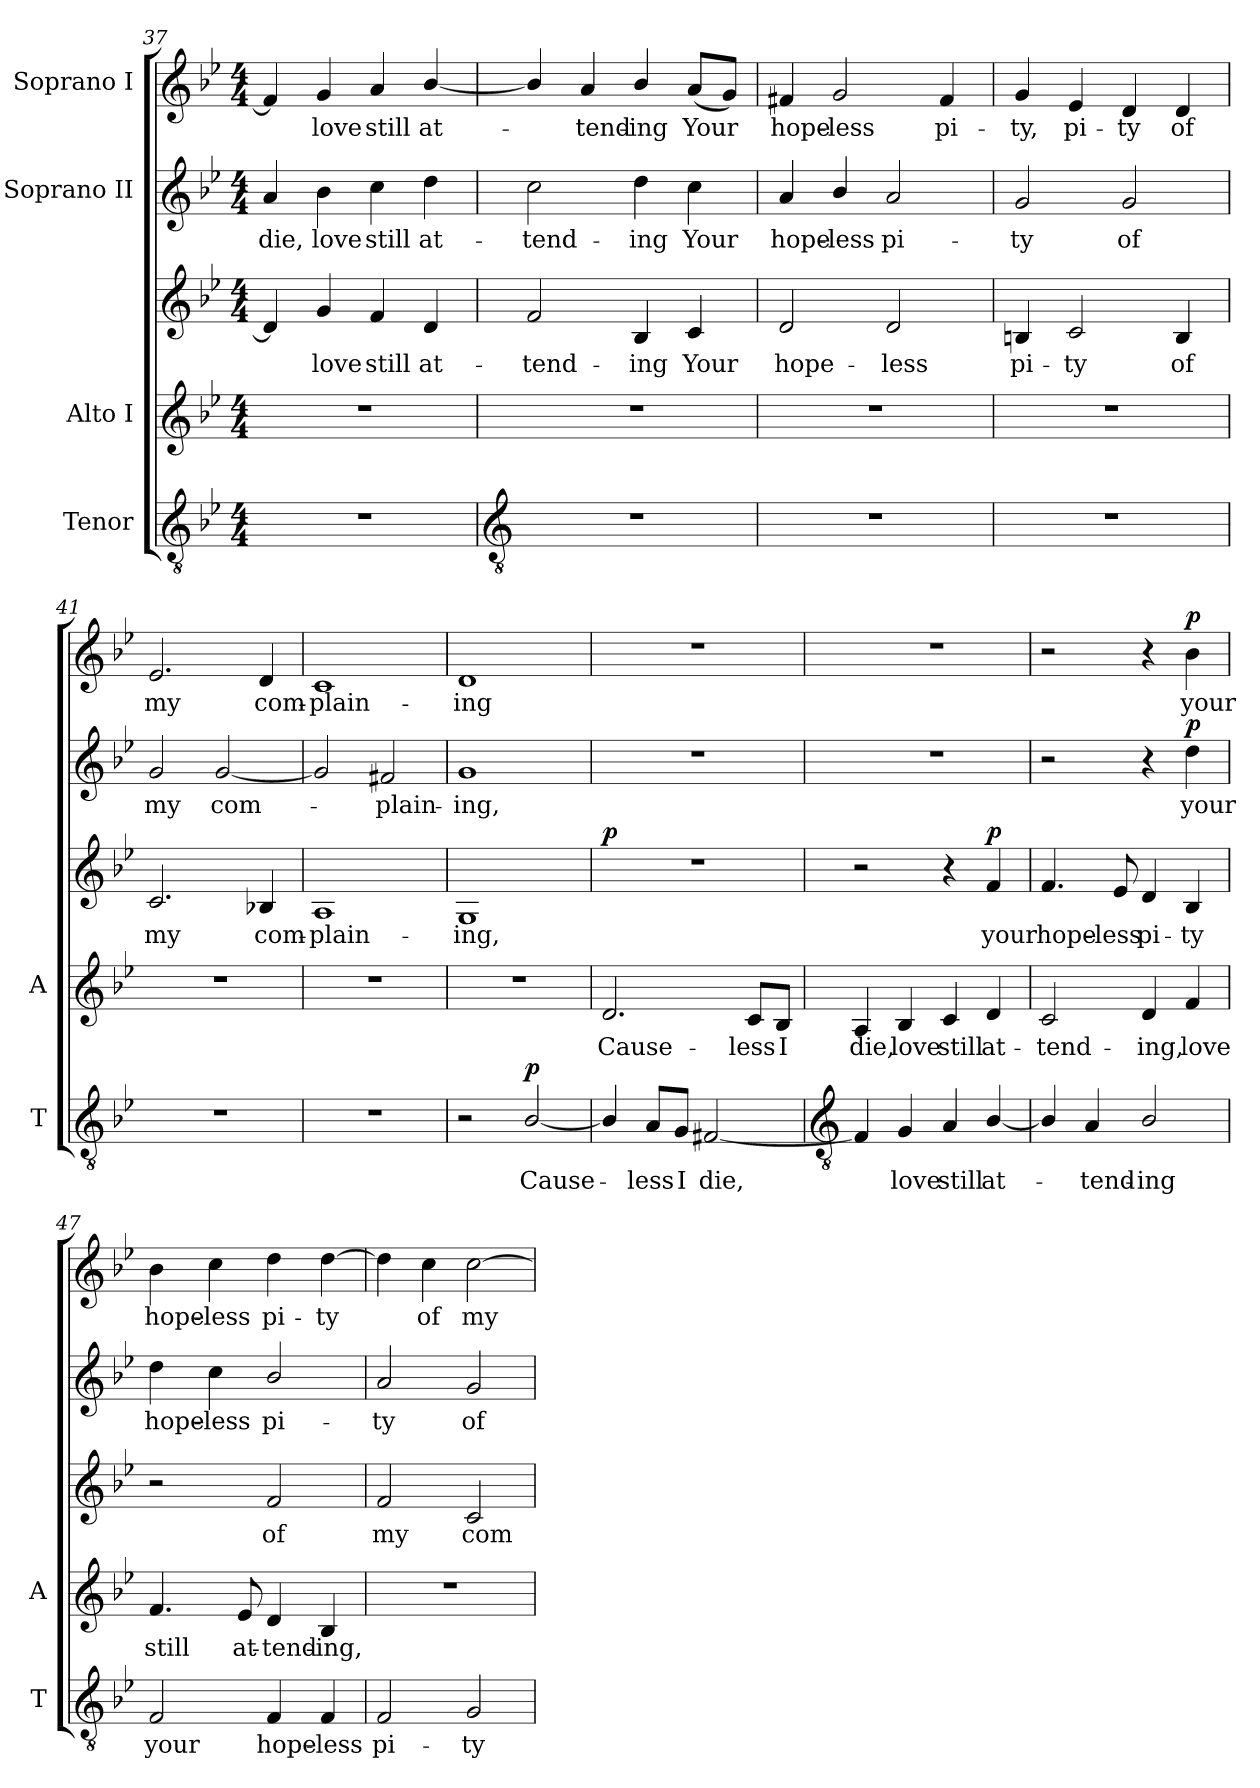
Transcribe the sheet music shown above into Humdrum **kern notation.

**kern	**text	**dynam	**kern	**text	**kern	**text	**dynam	**kern	**text	**dynam	**kern	**text	**dynam
*part4	*part4	*part4	*part3	*part3	*part3	*part3	*part3	*part2	*part2	*part2	*part1	*part1	*part1
*staff5	*staff5	*staff5	*staff4	*staff4	*staff3	*staff3	*staff3/4	*staff2	*staff2	*staff2	*staff1	*staff1	*staff1
*I"Tenor	*	*	*I"Alto I	*	*	*	*	*I"Soprano II	*	*	*I"Soprano I	*	*
*I'T	*	*	*I'A	*	*	*	*	*	*	*	*	*	*
*clefGv2	*	*	*clefG2	*	*clefG2	*	*	*clefG2	*	*	*clefG2	*	*
*k[b-e-]	*	*	*k[b-e-]	*	*k[b-e-]	*	*	*k[b-e-]	*	*	*k[b-e-]	*	*
*B-:	*	*	*B-:	*	*B-:	*	*	*B-:	*	*	*B-:	*	*
*M4/4	*	*	*M4/4	*	*M4/4	*	*	*M4/4	*	*	*M4/4	*	*
=37	=37	=37	=37	=37	=37	=37	=37	=37	=37	=37	=37	=37	=37
!	!	!	!	!	!	!	!	!	!LO:LY:b	!	!	!	!
1r	.	.	1r	.	4d]	.	.	4a	die,	.	4f#]	.	.
!	!	!	!	!	!	!LO:LY:b	!	!	!LO:LY:b	!	!	!LO:LY:b	!
.	.	.	.	.	4g	love	.	4b-	love	.	4g	love	.
!	!	!	!	!	!	!LO:LY:b	!	!	!LO:LY:b	!	!	!LO:LY:b	!
.	.	.	.	.	4f	still	.	4cc	still	.	4a	still	.
!	!	!	!	!	!	!LO:LY:b	!	!	!LO:LY:b	!	!	!LO:LY:b	!
.	.	.	.	.	4d	at-	.	4dd	at-	.	[4b-/	at-	.
!!LO:LB:g=z
=38	=38	=38	=38	=38	=38	=38	=38	=38	=38	=38	=38	=38	=38
*clefGv2	*	*	*	*	*	*	*	*	*	*	*	*	*
!	!	!	!	!	!	!LO:LY:b	!	!	!LO:LY:b	!	!	!	!
1r	.	.	1r	.	2f	-tend-	.	2cc	-tend-	.	4b-/]	.	.
!	!	!	!	!	!	!	!	!	!	!	!	!LO:LY:b	!
.	.	.	.	.	.	.	.	.	.	.	4a	tend-	.
!	!	!	!	!	!	!LO:LY:b	!	!	!LO:LY:b	!	!	!LO:LY:b	!
.	.	.	.	.	4B-	-ing	.	4dd	-ing	.	4b-/	-ing	.
!	!	!	!	!	!	!LO:LY:b	!	!	!LO:LY:b	!	!	!LO:LY:b	!
.	.	.	.	.	4c	Your	.	4cc	Your	.	(<8aL	Your	.
.	.	.	.	.	.	.	.	.	.	.	8gJ)	.	.
=39	=39	=39	=39	=39	=39	=39	=39	=39	=39	=39	=39	=39	=39
!	!	!	!	!	!	!LO:LY:b	!	!	!LO:LY:b	!	!	!LO:LY:b	!
1r	.	.	1r	.	2d	hope-	.	4a	hope-	.	4f#X	hope-	.
!	!	!	!	!	!	!	!	!	!LO:LY:b	!	!	!LO:LY:b	!
.	.	.	.	.	.	.	.	4b-/	-less	.	2g	-less	.
!	!	!	!	!	!	!LO:LY:b	!	!	!LO:LY:b	!	!	!	!
.	.	.	.	.	2d	-less	.	2a	pi-	.	.	.	.
!	!	!	!	!	!	!	!	!	!	!	!	!LO:LY:b	!
.	.	.	.	.	.	.	.	.	.	.	4f#	pi-	.
=40	=40	=40	=40	=40	=40	=40	=40	=40	=40	=40	=40	=40	=40
!	!	!	!	!	!	!LO:LY:b	!	!	!LO:LY:b	!	!	!LO:LY:b	!
1r	.	.	1r	.	4Bn	pi-	.	2g	-ty	.	4g	-ty,	.
!	!	!	!	!	!	!LO:LY:b	!	!	!	!	!	!LO:LY:b	!
.	.	.	.	.	2c/	-ty	.	.	.	.	4e-	pi-	.
!	!	!	!	!	!	!	!	!	!LO:LY:b	!	!	!LO:LY:b	!
.	.	.	.	.	.	.	.	2g	of	.	4d	-ty	.
!	!	!	!	!	!	!LO:LY:b	!	!	!	!	!	!LO:LY:b	!
.	.	.	.	.	4B	of	.	.	.	.	4d	of	.
=41	=41	=41	=41	=41	=41	=41	=41	=41	=41	=41	=41	=41	=41
!	!	!	!	!	!	!LO:LY:b	!	!	!LO:LY:b	!	!	!LO:LY:b	!
1r	.	.	1r	.	2.c/	my	.	2g	my	.	2.e-	my	.
!	!	!	!	!	!	!	!	!	!LO:LY:b	!	!	!	!
.	.	.	.	.	.	.	.	[2g	com-	.	.	.	.
!	!	!	!	!	!	!LO:LY:b	!	!	!	!	!	!LO:LY:b	!
.	.	.	.	.	4B-X	com-	.	.	.	.	4d	com-	.
=42	=42	=42	=42	=42	=42	=42	=42	=42	=42	=42	=42	=42	=42
!	!	!	!	!	!	!LO:LY:b	!	!	!	!	!	!LO:LY:b	!
1r	.	.	1r	.	1A	-plain-	.	2g]	.	.	1c	-plain-	.
!	!	!	!	!	!	!	!	!	!LO:LY:b	!	!	!	!
.	.	.	.	.	.	.	.	2f#X	plain-	.	.	.	.
=43	=43	=43	=43	=43	=43	=43	=43	=43	=43	=43	=43	=43	=43
!	!	!	!	!	!	!LO:LY:b	!	!	!LO:LY:b	!	!	!LO:LY:b	!
2r	.	.	1r	.	1G	-ing,	.	1g	-ing,	.	1d	-ing	.
!	!LO:LY:b	!LO:DY:b	!	!	!	!	!	!	!	!	!	!	!
[2B-/	Cause-	p	.	.	.	.	.	.	.	.	.	.	.
=44	=44	=44	=44	=44	=44	=44	=44	=44	=44	=44	=44	=44	=44
!	!	!	!	!LO:LY:b	!	!	!LO:DY:b=2	!	!	!	!	!	!
4B-/]	.	.	2.d	Cause-	1r	.	p	1r	.	.	1r	.	.
!	!LO:LY:b	!	!	!	!	!	!	!	!	!	!	!	!
8A/L	less	.	.	.	.	.	.	.	.	.	.	.	.
!	!LO:LY:b	!	!	!	!	!	!	!	!	!	!	!	!
8G/J	I	.	.	.	.	.	.	.	.	.	.	.	.
!	!LO:LY:b	!	!	!	!	!	!	!	!	!	!	!	!
[2F#X	die,	.	.	.	.	.	.	.	.	.	.	.	.
!	!	!	!	!LO:LY:b	!	!	!	!	!	!	!	!	!
.	.	.	8c/L	-less	.	.	.	.	.	.	.	.	.
!	!	!	!	!LO:LY:b	!	!	!	!	!	!	!	!	!
.	.	.	8B-/J	I	.	.	.	.	.	.	.	.	.
!!LO:LB:g=z
=45	=45	=45	=45	=45	=45	=45	=45	=45	=45	=45	=45	=45	=45
*clefGv2	*	*	*	*	*	*	*	*	*	*	*	*	*
!	!	!	!	!LO:LY:b	!	!	!	!	!	!	!	!	!
4F#]	.	.	4A	die,	2r	.	.	1r	.	.	1r	.	.
!	!LO:LY:b	!	!	!LO:LY:b	!	!	!	!	!	!	!	!	!
4G	love	.	4B-	love	.	.	.	.	.	.	.	.	.
!	!LO:LY:b	!	!	!LO:LY:b	!	!	!	!	!	!	!	!	!
4A	still	.	4c	still	4r	.	.	.	.	.	.	.	.
!	!LO:LY:b	!	!	!LO:LY:b	!	!LO:LY:b	!LO:DY:b	!	!	!	!	!	!
[4B-/	at-	.	4d	at-	4f	your	p	.	.	.	.	.	.
=46	=46	=46	=46	=46	=46	=46	=46	=46	=46	=46	=46	=46	=46
!	!	!	!	!LO:LY:b	!	!LO:LY:b	!	!	!	!	!	!	!
4B-/]	.	.	2c	tend-	4.f	-hope-	.	2r	.	.	2r	.	.
!	!LO:LY:b	!	!	!	!	!	!	!	!	!	!	!	!
4A	tend-	.	.	.	.	.	.	.	.	.	.	.	.
!	!	!	!	!	!	!LO:LY:b	!	!	!	!	!	!	!
.	.	.	.	.	8e-	-less	.	.	.	.	.	.	.
!	!LO:LY:b	!	!	!LO:LY:b	!	!LO:LY:b	!	!	!	!	!	!	!
2B-/	-ing	.	4d	-ing,	4d	pi-	.	4r	.	.	4r	.	.
!	!	!	!	!LO:LY:b	!	!LO:LY:b	!	!	!LO:LY:b	!LO:DY:b	!	!LO:LY:b	!LO:DY:b
.	.	.	4f	love	4B-	-ty	.	4dd	your	p	4b-	your	p
=47	=47	=47	=47	=47	=47	=47	=47	=47	=47	=47	=47	=47	=47
!	!LO:LY:b	!	!	!LO:LY:b	!	!	!	!	!LO:LY:b	!	!	!LO:LY:b	!
2F	your	.	4.f	still	2r	.	.	4dd	hope-	.	4b-	hope-	.
!	!	!	!	!	!	!	!	!	!LO:LY:b	!	!	!LO:LY:b	!
.	.	.	.	.	.	.	.	4cc	-less	.	4cc	-less	.
!	!	!	!	!LO:LY:b	!	!	!	!	!	!	!	!	!
.	.	.	8e-	at-	.	.	.	.	.	.	.	.	.
!	!LO:LY:b	!	!	!LO:LY:b	!	!LO:LY:b	!	!	!LO:LY:b	!	!	!LO:LY:b	!
4F	hope-	.	4d	-tend-	2f	of	.	2b-/	pi-	.	4dd	pi-	.
!	!LO:LY:b	!	!	!LO:LY:b	!	!	!	!	!	!	!	!LO:LY:b	!
4F	-less	.	4B-	-ing,	.	.	.	.	.	.	[4dd	-ty	.
=48	=48	=48	=48	=48	=48	=48	=48	=48	=48	=48	=48	=48	=48
!	!LO:LY:b	!	!	!	!	!LO:LY:b	!	!	!LO:LY:b	!	!	!	!
2F	pi-	.	1r	.	2f	my	.	2a	-ty	.	4dd]	.	.
!	!	!	!	!	!	!	!	!	!	!	!	!LO:LY:b	!
.	.	.	.	.	.	.	.	.	.	.	4cc	of	.
!	!LO:LY:b	!	!	!	!	!LO:LY:b	!	!	!LO:LY:b	!	!	!LO:LY:b	!
2G	-ty	.	.	.	2c	com-	.	2g	of	.	[2cc	my	.
=	=	=	=	=	=	=	=	=	=	=	=	=	=
*-	*-	*-	*-	*-	*-	*-	*-	*-	*-	*-	*-	*-	*-
